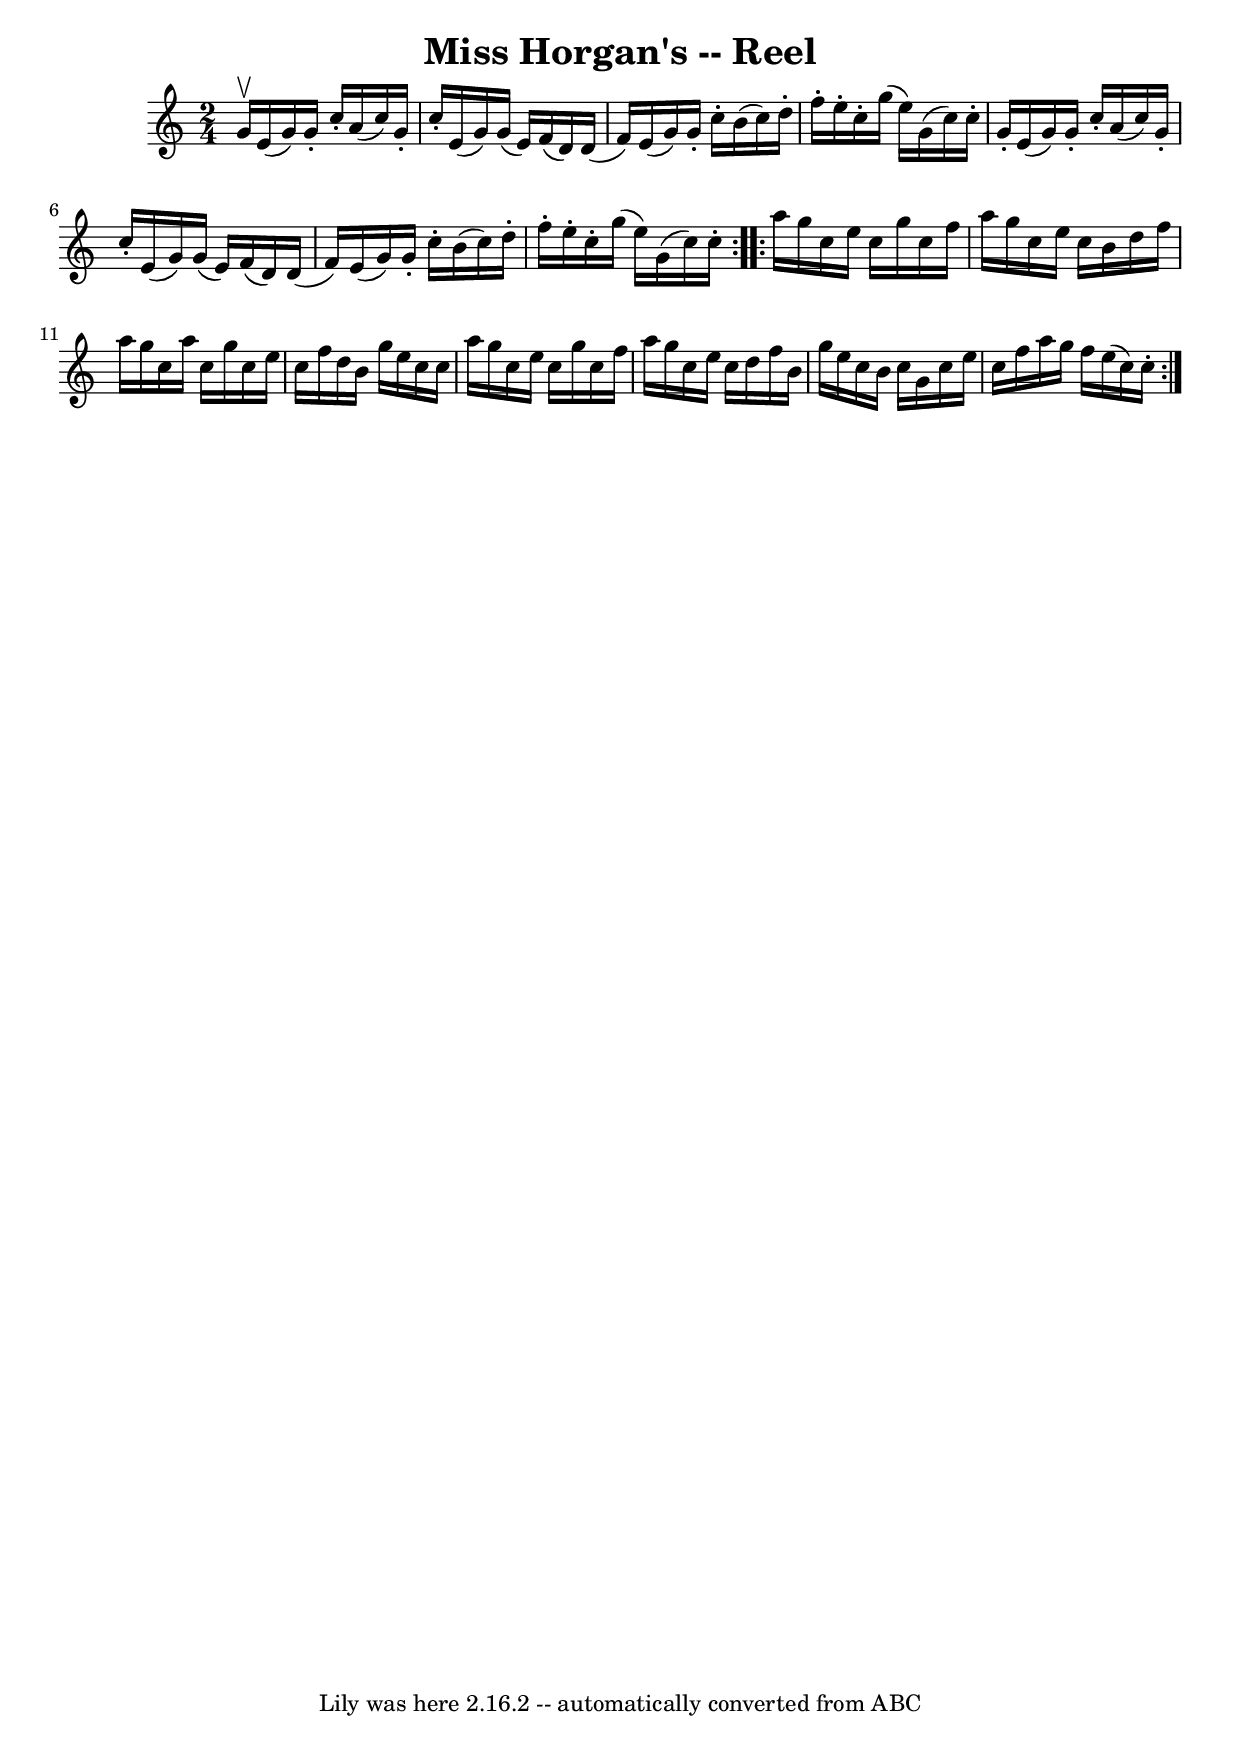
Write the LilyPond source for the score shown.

\version "2.16.2"
\include "Mammoth.ily"
\header {
  %% book = "Ryan's Mammoth Collection"
  crossRefNumber = "1"
  footnotes = "\\\\216"
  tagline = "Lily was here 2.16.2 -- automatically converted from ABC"
  title = "Miss Horgan's -- Reel"

}
voicedefault =  {



  \repeat volta 2 {

    \time 2/4 
    \key c \major
 g'16^\upbow |
    e'16 (g'16) g'16 -. 
    c''16 -. a'16 (c''16) g'16 -. c''16 -.   |
    e'16 (g'16 
    ) g'16 (e'16) f'16 (d'16) d'16 (f'16)   |
    
    e'16 (g'16) g'16 -. c''16 -. b'16 (c''16) d''16 -. f''16 
    -.   |
    e''16 -. c''16 -. g''16 (e''16) g'16 (c''16  
    -) c''16 -. g'16 -.   |
    e'16 (g'16) g'16 -. c''16 -.   
    a'16 (c''16) g'16 -. c''16 -.   |
    e'16 (g'16) g'16 (
    e'16) f'16 (d'16) d'16 (f'16)   |
    e'16 (g'16  
    -) g'16 -. c''16 -. b'16 (c''16) d''16 -. f''16 -.   |
    
    e''16 -. c''16 -. g''16 (e''16) g'16 (c''16) c''16 -. 
  }   
  
  \repeat volta 2 {
    a''16  |
    g''16 c''16 e''16 c''16    
    g''16 c''16 f''16 a''16    |
    g''16 c''16 e''16 c''16 
    b'16 d''16 f''16 a''16    |
    g''16 c''16 a''16    
    c''16 g''16 c''16 e''16 c''16    |
    f''16 d''16 b'16  
    g''16 e''16 c''16 c''16 a''16    |
    g''16 c''16    
    e''16 c''16 g''16 c''16 f''16 a''16    |
    g''16 c''16 
    e''16 c''16 d''16 f''16 b'16 g''16    |
    e''16    
    c''16 b'16 c''16 g'16 c''16 e''16 c''16    |
    f''16   
    a''16 g''16 f''16 e''16 (c''16) c''16 -.   
  }   

}

\score{
  <<

    \context Staff="default"
    {
      \voicedefault 
      
    }

  >>
  \layout {
    
  }
  \midi {
  }

}
